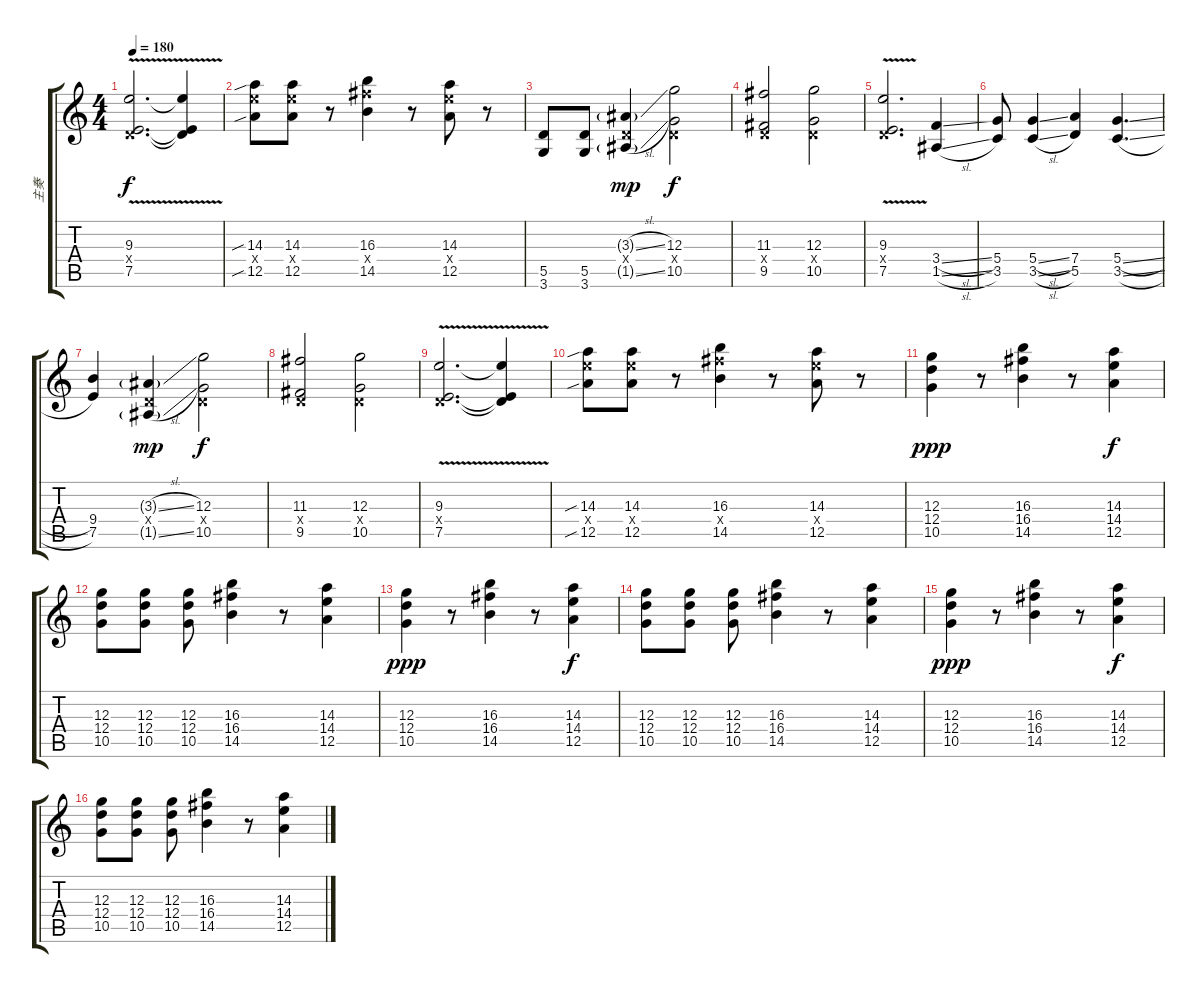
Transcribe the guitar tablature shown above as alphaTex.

\track ("主奏" "主奏") {instrument distortionguitar}
\staff {score tabs}
\tuning (E4 B3 G3 D3 A2 E2) {hide}
\ts (4 4)
\tempo 180
\clef g2
\ks c
(9.3{v} 0.4{x} 7.5).2{d dy f} (9.3{t} 0.4{t} 7.5{t}).4 |
(14.3{sib} 14.4{x} 12.5{sib}).8 (14.3 14.4{x} 12.5).8 r.8 (16.3 16.4{x} 14.5).4 r.8 (14.3 14.4{x} 12.5).8 r.8 |
(5.5 3.6).8 (5.5 3.6).8 (3.3{sl g} 0.4{x} 1.5{sl g}).4{dy mp} (12.3 0.4{x} 10.5).2{dy f} |
(11.3 0.4{x} 9.5).2 (12.3 0.4{x} 10.5).2 |
(9.3{v} 0.4{x} 7.5).2{d} (3.4{sl} 1.5{sl}).4 |
(5.4 3.5).8 (5.4{sl} 3.5{sl}).4 (7.4 5.5).4 (5.4{sl} 3.5{sl}).4{d} |
(9.4 7.5).4 (3.3{sl g} 0.4{x} 1.5{sl g}).4{dy mp} (12.3 0.4{x} 10.5).2{dy f} |
(11.3 0.4{x} 9.5).2 (12.3 0.4{x} 10.5).2 |
(9.3{v} 0.4{x} 7.5).2{d} (9.3{t} 0.4{t} 7.5{t}).4 |
(14.3{sib} 14.4{x} 12.5{sib}).8 (14.3 14.4{x} 12.5).8 r.8 (16.3 16.4{x} 14.5).4 r.8 (14.3 14.4{x} 12.5).8 r.8 |
(12.3 12.4 10.5).4{dy ppp} r.8 (16.3 16.4 14.5).4 r.8 (14.3 14.4 12.5).4{dy f} |
(12.3 12.4 10.5).8 (12.3 12.4 10.5).8 (12.3 12.4 10.5).8 (16.3 16.4 14.5).4 r.8 (14.3 14.4 12.5).4 |
(12.3 12.4 10.5).4{dy ppp} r.8 (16.3 16.4 14.5).4 r.8 (14.3 14.4 12.5).4{dy f} |
(12.3 12.4 10.5).8 (12.3 12.4 10.5).8 (12.3 12.4 10.5).8 (16.3 16.4 14.5).4 r.8 (14.3 14.4 12.5).4 |
(12.3 12.4 10.5).4{dy ppp} r.8 (16.3 16.4 14.5).4 r.8 (14.3 14.4 12.5).4{dy f} |
(12.3 12.4 10.5).8 (12.3 12.4 10.5).8 (12.3 12.4 10.5).8 (16.3 16.4 14.5).4 r.8 (14.3 14.4 12.5).4
